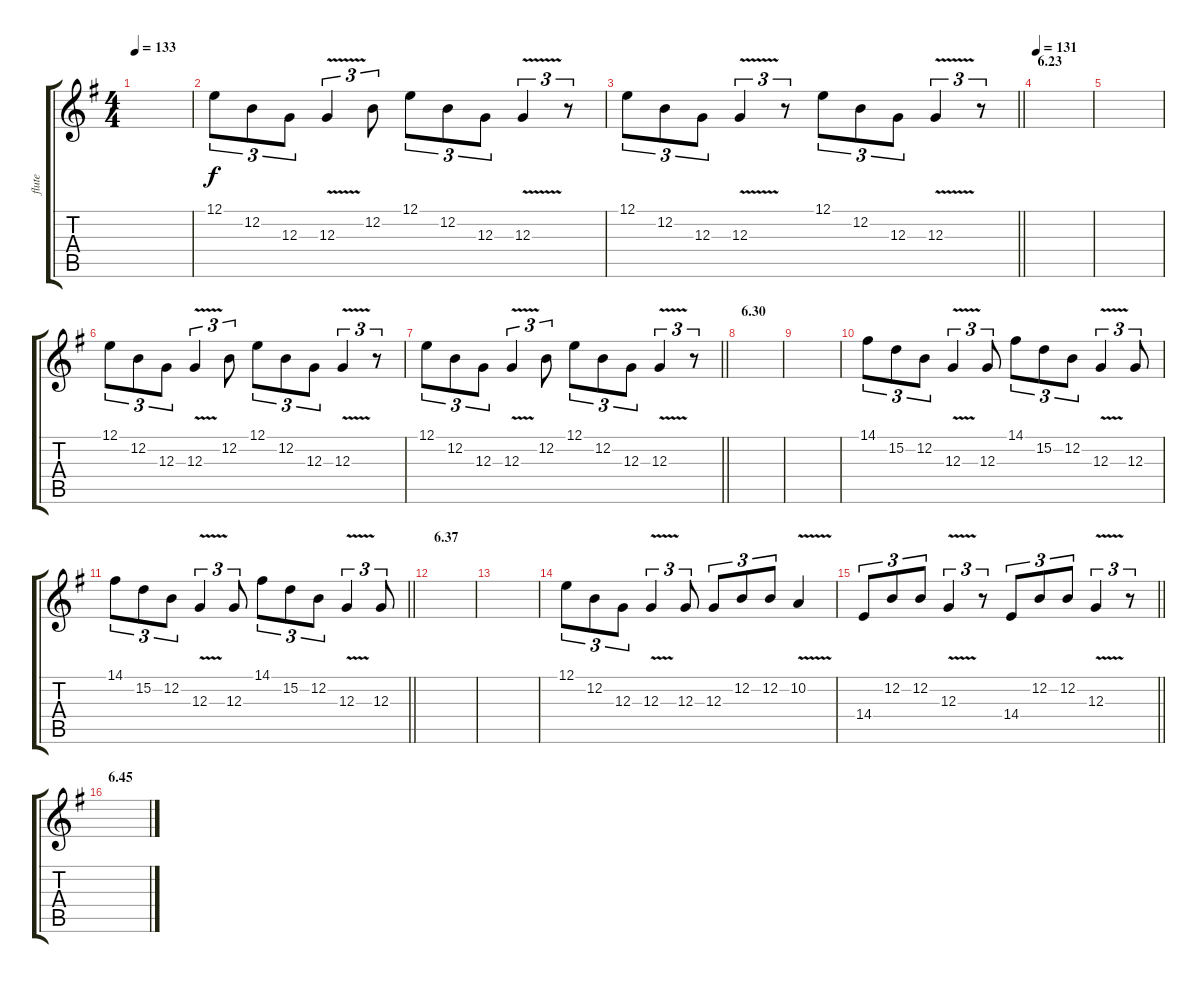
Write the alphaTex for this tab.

\track ("flute" "flute") {instrument flute}
\staff {score tabs}
\tuning (E4 B3 G3 D3 A2 E2) {hide}
\ts (4 4)
\tempo 133
\clef g2
\ks g
|
12.1.8{tu (3 2)} 12.2.8{tu (3 2)} 12.3.8{tu (3 2)} 12.3{v}.4{tu (3 2)} 12.2.8{tu (3 2)} 12.1.8{tu (3 2)} 12.2.8{tu (3 2)} 12.3.8{tu (3 2)} 12.3{v}.4{tu (3 2)} r.8{tu (3 2)} |
\barLineRight lightlight
12.1.8{tu (3 2)} 12.2.8{tu (3 2)} 12.3.8{tu (3 2)} 12.3{v}.4{tu (3 2)} r.8{tu (3 2)} 12.1.8{tu (3 2)} 12.2.8{tu (3 2)} 12.3.8{tu (3 2)} 12.3{v}.4{tu (3 2)} r.8{tu (3 2)} |
\section ("" "6.23")
\tempo 131
|
|
12.1.8{tu (3 2)} 12.2.8{tu (3 2)} 12.3.8{tu (3 2)} 12.3{v}.4{tu (3 2)} 12.2.8{tu (3 2)} 12.1.8{tu (3 2)} 12.2.8{tu (3 2)} 12.3.8{tu (3 2)} 12.3{v}.4{tu (3 2)} r.8{tu (3 2)} |
\barLineRight lightlight
12.1.8{tu (3 2)} 12.2.8{tu (3 2)} 12.3.8{tu (3 2)} 12.3{v}.4{tu (3 2)} 12.2.8{tu (3 2)} 12.1.8{tu (3 2)} 12.2.8{tu (3 2)} 12.3.8{tu (3 2)} 12.3{v}.4{tu (3 2)} r.8{tu (3 2)} |
\section ("" "6.30")
|
|
14.1.8{tu (3 2)} 15.2.8{tu (3 2)} 12.2.8{tu (3 2)} 12.3{v}.4{tu (3 2)} 12.3.8{tu (3 2)} 14.1.8{tu (3 2)} 15.2.8{tu (3 2)} 12.2.8{tu (3 2)} 12.3{v}.4{tu (3 2)} 12.3.8{tu (3 2)} |
\barLineRight lightlight
14.1.8{tu (3 2)} 15.2.8{tu (3 2)} 12.2.8{tu (3 2)} 12.3{v}.4{tu (3 2)} 12.3.8{tu (3 2)} 14.1.8{tu (3 2)} 15.2.8{tu (3 2)} 12.2.8{tu (3 2)} 12.3{v}.4{tu (3 2)} 12.3.8{tu (3 2)} |
\section ("" "6.37")
|
|
12.1.8{tu (3 2)} 12.2.8{tu (3 2)} 12.3.8{tu (3 2)} 12.3{v}.4{tu (3 2)} 12.3.8{tu (3 2)} 12.3.8{tu (3 2)} 12.2.8{tu (3 2)} 12.2.8{tu (3 2)} 10.2{v}.4 |
\barLineRight lightlight
14.4.8{tu (3 2)} 12.2.8{tu (3 2)} 12.2.8{tu (3 2)} 12.3{v}.4{tu (3 2)} r.8{tu (3 2)} 14.4.8{tu (3 2)} 12.2.8{tu (3 2)} 12.2.8{tu (3 2)} 12.3{v}.4{tu (3 2)} r.8{tu (3 2)} |
\section ("" "6.45")
